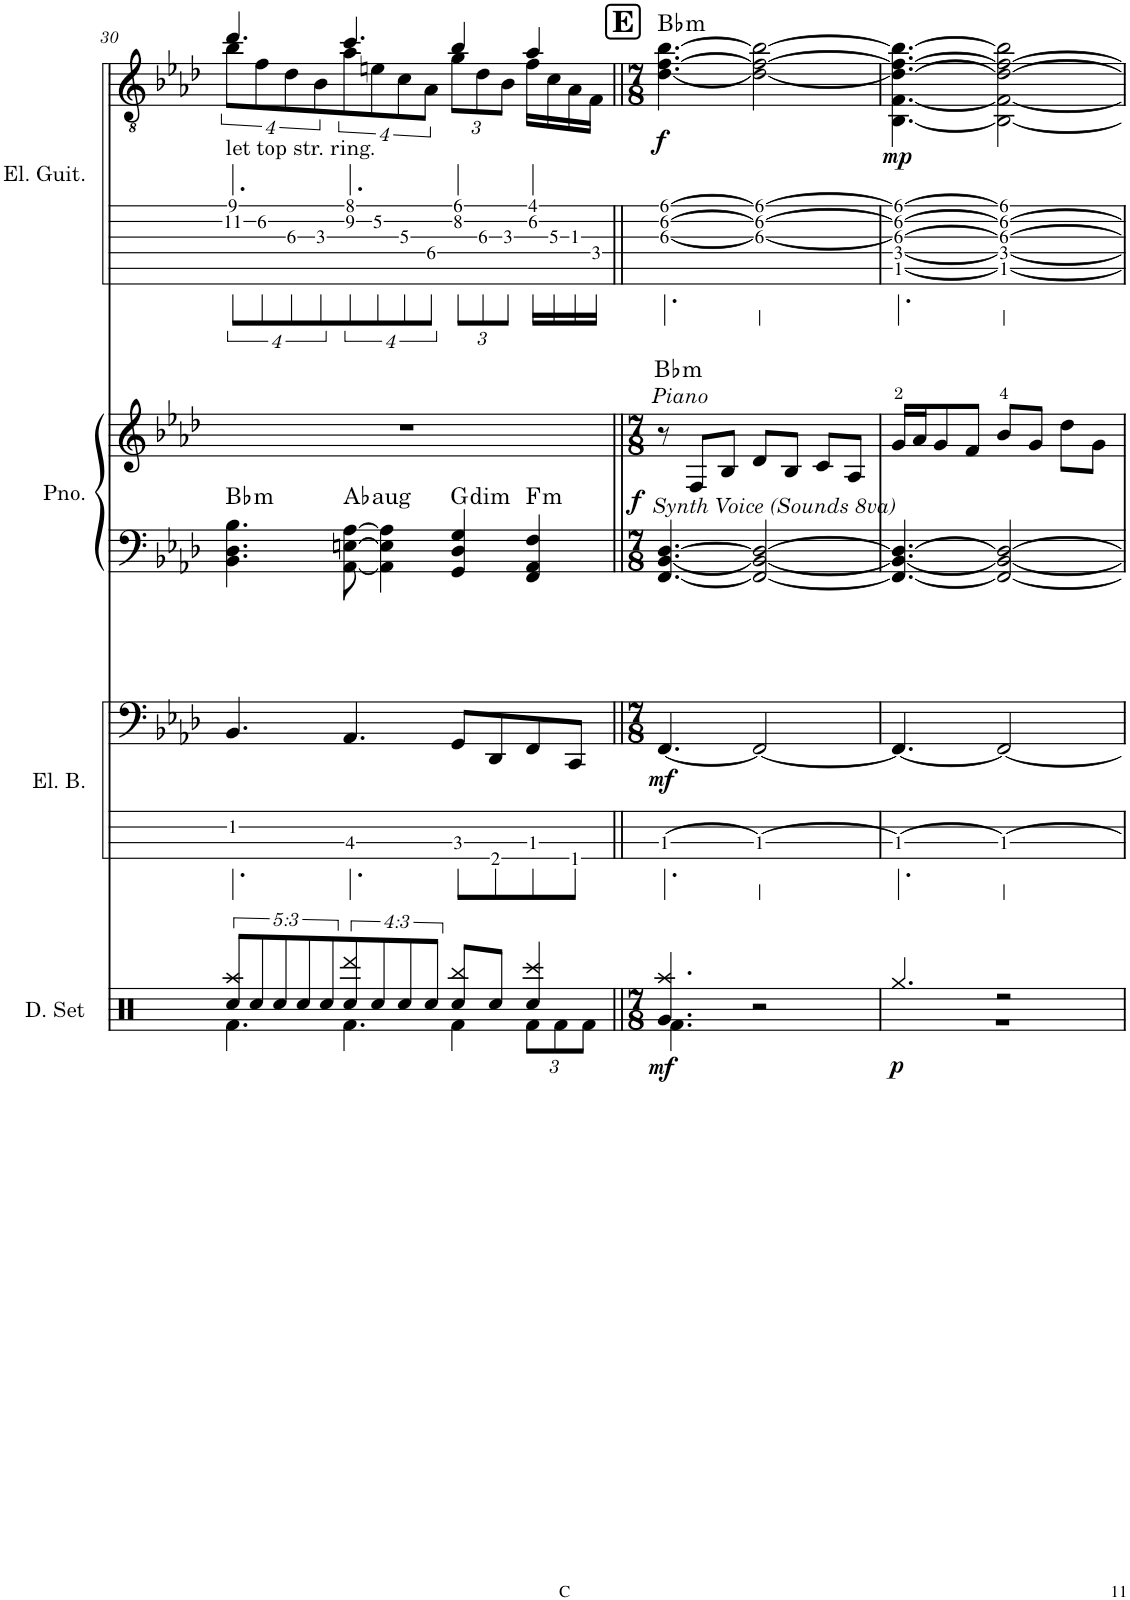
**kern	**kern	**dynam	**kern	**dynam	**kern	**harte	**kern	**dynam	**kern	**kern	**dynam	**harte	**kern	**kern	**dynam	**harte
*part6	*part6	*part6	*part5	*part5	*part4	*part4	*part3	*part3	*part2	*part2	*part2	*part2	*part1	*part1	*part1	*part1
*staff9	*staff8	*staff8/9	*staff7	*staff7	*staff6	*	*staff5	*staff5	*staff4	*staff3	*staff3/4	*	*staff2	*staff1	*staff1/2	*
*I"Electric Bass	*	*	*I"Piano	*	*I"Piano	*	*I"Piano	*	*I"Piano	*	*	*	*I"Electric Guitar	*	*	*
*I'El. B.	*	*	*I'Pno.	*	*I'Pno.	*	*I'Pno.	*	*I'Pno.	*	*	*	*I'El. Guit.	*	*	*
!!LO:PB:g=z
*	*clefF4	*	*clefG2	*	*clefG2	*	*clefG2	*	*clefF4	*clefG2	*	*	*	*clefGv2	*	*
*Trd7c12	*Trd7c12	*	*	*	*	*	*	*	*	*	*	*	*	*	*	*
*k[b-e-a-d-]	*k[b-e-a-d-]	*	*k[b-e-a-d-]	*	*k[b-e-a-d-]	*	*k[b-e-a-d-]	*	*k[b-e-a-d-]	*k[b-e-a-d-]	*	*	*k[b-e-a-d-]	*k[b-e-a-d-]	*	*
*M5/4	*M5/4	*	*M5/4	*	*M5/4	*	*M5/4	*	*M5/4	*M5/4	*	*	*M5/4	*M5/4	*	*
=30	=30	=30	=30	=30	=30	=30	=30	=30	=30	=30	=30	=30	=30	=30	=30	=30
*	*	*	*	*	*	*	*	*	*	*	*	*	*^	*^	*	*
!	!	!	!	!	!	!LO:H:kt=m	!	!	!	!	!	!LO:H:kt=m	!	!	!LO:TX:b:t=let top str. ring.	!	!	!
*	*	*	*	*	*	*	*	*	*	*^	*	*	*	*	*	*	*	*
*	*	*	*	*	*	*	*	*	*	*	*^	*	*	*	*	*	*	*	*
*	*	*	*	*	*	*	*	*	*	*	*	*^	*	*	*	*	*	*	*	*
4.BB-\	4.BB-/	.	4%5r	.	4.BB- 4.D- 4.B-	Bb:min	4%5r	.	4.BB-\ 4.D-\ 4.B-\	4%5r	4.ryy	2.ryy	1ryy	.	Bb:min	4.dd-/	32%3b-\L	4.dd-/	32%3b-\L	.	.
.	.	.	.	.	.	.	.	.	.	.	.	.	.	.	.	.	32%3f\	.	32%3f\	.	.
.	.	.	.	.	.	.	.	.	.	.	.	.	.	.	.	.	32%3d-\	.	32%3d-\	.	.
.	.	.	.	.	.	.	.	.	.	.	.	.	.	.	.	.	32%3B-\	.	32%3B-\	.	.
!	!	!	!	!	!	!LO:H:kt=aug	!	!	!	!	!	!	!	!	!LO:H:kt=aug	!	!	!	!	!	!
4.AA-\	4.AA-/	.	.	.	[8AA- [8En [8A-	Ab:aug	.	.	[8AA-\ [8En\ [8A-\	.	2..ryy	.	.	.	Ab:aug	4.cc/	32%3a-\	4.cc/	32%3a-\	.	.
.	.	.	.	.	.	.	.	.	.	.	.	.	.	.	.	.	32%3en\	.	32%3en\	.	.
.	.	.	.	.	4AA-] 4E] 4A-]	.	.	.	4AA-\] 4E\] 4A-\]	.	.	.	.	.	.	.	.	.	.	.	.
.	.	.	.	.	.	.	.	.	.	.	.	.	.	.	.	.	32%3c\	.	32%3c\	.	.
.	.	.	.	.	.	.	.	.	.	.	.	.	.	.	.	.	32%3A-\J	.	32%3A-\J	.	.
*	*	*	*	*	*	*	*	*	*	*	*	*	*	*	*	*	*Xbrackettup	*	*Xbrackettup	*	*
!	!	!	!	!	!	!LO:H:kt=dim	!	!	!	!	!	!	!	!	!LO:H:kt=dim	!	!	!	!	!	!
8GG\L	8GG/L	.	.	.	4GG 4D- 4G	G:dim	.	.	4GG/ 4D-/ 4G/	.	.	2ryy	.	.	G:dim	4b-/	12g\L	4b-/	12g\L	.	.
.	.	.	.	.	.	.	.	.	.	.	.	.	.	.	.	.	12d-\	.	12d-\	.	.
8DD-\	8DD-/	.	.	.	.	.	.	.	.	.	.	.	.	.	.	.	.	.	.	.	.
.	.	.	.	.	.	.	.	.	.	.	.	.	.	.	.	.	12B-\J	.	12B-\J	.	.
!	!	!	!	!	!	!LO:H:kt=m	!	!	!	!	!	!	!	!	!LO:H:kt=m	!	!	!	!	!	!
8FF\	8FF/	.	.	.	4FF 4AA- 4F	F:min	.	.	4FF/ 4AA-/ 4F/	.	.	.	4ryy	.	F:min	4a-/	16f\LL	4a-/	16f\LL	.	.
.	.	.	.	.	.	.	.	.	.	.	.	.	.	.	.	.	16c\	.	16c\	.	.
8CC\J	8CC/J	.	.	.	.	.	.	.	.	.	.	.	.	.	.	.	16A-\	.	16A-\	.	.
.	.	.	.	.	.	.	.	.	.	.	.	.	.	.	.	.	16F\JJ	.	16F\JJ	.	.
*	*	*	*	*	*	*	*	*	*	*v	*v	*v	*v	*	*	*	*	*	*	*	*
*	*	*	*	*	*	*	*	*	*	*	*	*	*v	*v	*	*	*	*
*	*	*	*	*	*	*	*	*	*	*	*	*	*	*v	*v	*	*
!!LO:REH:place=s1:a:B:cj:fs=14:t=E
=31||	=31||	=31||	=31||	=31||	=31||	=31||	=31||	=31||	=31||	=31||	=31||	=31||	=31||	=31||	=31||	=31||
*M7/8	*M7/8	*	*M7/8	*	*M7/8	*	*M7/8	*	*M7/8	*M7/8	*	*	*M7/8	*M7/8	*	*
*	*	*	*	*	*	*	*	*	*	*^	*	*	*^	*^	*	*
*	*	*	*	*	*	*	*	*	*	*	*^	*	*	*	*	*	*	*	*
*	*	*	*	*	*	*	*	*	*	*	*	*^	*	*	*	*	*	*	*	*
!	!	!	!	!	!	!	!	!	!LO:TX:a:i:t=Synth Voice (Sounds 8va)	!	!	!	!	!	!	!	!	!	!	!	!
!	!	!LO:DY:b	!	!	!	!	!	!LO:DY:b	!	!	!	!	!	!LO:DY:b	!LO:H:kt=m	!	!	!	!	!LO:DY:b	!LO:H:kt=m
*	*	*	*	*	*	*	*	*	*	*v	*v	*v	*v	*	*	*	*	*	*	*	*
*	*	*	*	*	*	*	*	*	*	*	*	*	*v	*v	*	*	*	*
*	*	*	*	*	*	*	*	*	*	*	*	*	*	*v	*v	*	*
[4.FF\	[4.FF/	mf	8r	.	2..r	.	[4.F [4.B- [4.d-	mp	[4.F/ [4.B-/ [4.d-/	8r	f	Bb:min	[4.d-\ [4.f\ [4.b-\	[4.d-\ [4.f\ [4.b-\	f	Bb:min
!	!	!	!	!	!	!	!	!	!	!LO:TX:a:i:t=Piano	!	!	!	!	!	!
!	!	!	!	!LO:DY:b	!	!	!	!	!	!	!	!	!	!	!	!
.	.	.	8F	f	.	.	.	.	.	8F/L	.	.	.	.	.	.
.	.	.	8B-/L	.	.	.	.	.	.	8B-/J	.	.	.	.	.	.
2FF\_	2FF/_	.	8d-/J	.	.	.	2F_ 2B-_ 2d-_	.	2F/_ 2B-/_ 2d-/_	8d-/L	.	.	2d-\_ 2f\_ 2b-\_	2d-\_ 2f\_ 2b-\_	.	.
.	.	.	8B-/L	.	.	.	.	.	.	8B-/J	.	.	.	.	.	.
.	.	.	8c/	.	.	.	.	.	.	8c/L	.	.	.	.	.	.
.	.	.	8A-/J	.	.	.	.	.	.	8A-/J	.	.	.	.	.	.
=32	=32	=32	=32	=32	=32	=32	=32	=32	=32	=32	=32	=32	=32	=32	=32	=32
!	!	!	!	!	!	!	!	!	!	!	!	!	!	!	!LO:DY:b	!
4.FF\_	4.FF/_	.	16g/LL	.	2..r	.	4.F_ 4.B-_ 4.d-_	.	4.F/_ 4.B-/_ 4.d-/_	16g/LL	.	.	[4.BB-\ [4.F\ 4.d-\_ 4.f\_ 4.b-\_	[4.BB-\ [4.F\ 4.d-\_ 4.f\_ 4.b-\_	mp	.
.	.	.	16a-/J	.	.	.	.	.	.	16a-/J	.	.	.	.	.	.
.	.	.	8g/J	.	.	.	.	.	.	8g/	.	.	.	.	.	.
.	.	.	8f/L	.	.	.	.	.	.	8f/J	.	.	.	.	.	.
2FF\_	2FF/_	.	8b-/J	.	.	.	2F_ 2B-_ 2d-_	.	2F/_ 2B-/_ 2d-/_	8b-/L	.	.	2BB-\_ 2F\_ 2d-\_ 2f\_ 2b-\]	2BB-\_ 2F\_ 2d-\_ 2f\_ 2b-\]	.	.
.	.	.	8g/L	.	.	.	.	.	.	8g/J	.	.	.	.	.	.
.	.	.	8dd-/	.	.	.	.	.	.	8dd-\L	.	.	.	.	.	.
.	.	.	8g/J	.	.	.	.	.	.	8g\J	.	.	.	.	.	.
=	=	=	=	=	=	=	=	=	=	=	=	=	=	=	=	=
*-	*-	*-	*-	*-	*-	*-	*-	*-	*-	*-	*-	*-	*-	*-	*-	*-
